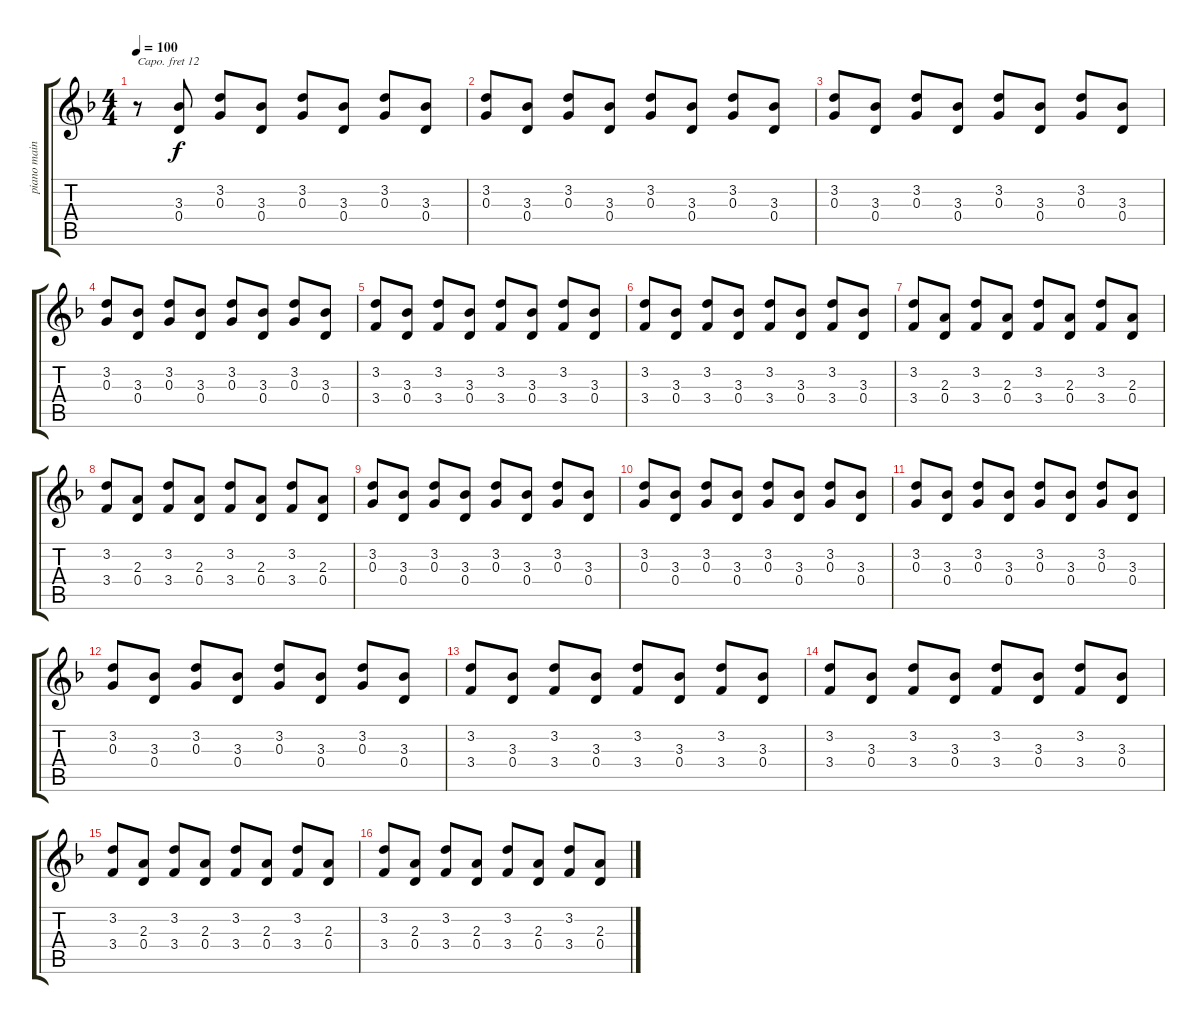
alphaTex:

\track ("piano main gauche" "piano main") {instrument acousticgrandpiano}
\staff {score tabs}
\capo 12
\tuning (E4 B3 G3 D3 A2 E2) {hide}
\ts (4 4)
\tempo 100
\clef g2
\ks f
r.8{dy f instrument acousticgrandpiano} (3.3 0.4).8 (3.2 0.3).8 (3.3 0.4).8 (3.2 0.3).8 (3.3 0.4).8 (3.2 0.3).8 (3.3 0.4).8 |
(3.2 0.3).8 (3.3 0.4).8 (3.2 0.3).8 (3.3 0.4).8 (3.2 0.3).8 (3.3 0.4).8 (3.2 0.3).8 (3.3 0.4).8 |
(3.2 0.3).8 (3.3 0.4).8 (3.2 0.3).8 (3.3 0.4).8 (3.2 0.3).8 (3.3 0.4).8 (3.2 0.3).8 (3.3 0.4).8 |
(3.2 0.3).8 (3.3 0.4).8 (3.2 0.3).8 (3.3 0.4).8 (3.2 0.3).8 (3.3 0.4).8 (3.2 0.3).8 (3.3 0.4).8 |
(3.2 3.4).8 (3.3 0.4).8 (3.2 3.4).8 (3.3 0.4).8 (3.2 3.4).8 (3.3 0.4).8 (3.2 3.4).8 (3.3 0.4).8 |
(3.2 3.4).8 (3.3 0.4).8 (3.2 3.4).8 (3.3 0.4).8 (3.2 3.4).8 (3.3 0.4).8 (3.2 3.4).8 (3.3 0.4).8 |
(3.2 3.4).8 (2.3 0.4).8 (3.2 3.4).8 (2.3 0.4).8 (3.2 3.4).8 (2.3 0.4).8 (3.2 3.4).8 (2.3 0.4).8 |
(3.2 3.4).8 (2.3 0.4).8 (3.2 3.4).8 (2.3 0.4).8 (3.2 3.4).8 (2.3 0.4).8 (3.2 3.4).8 (2.3 0.4).8 |
(3.2 0.3).8 (3.3 0.4).8 (3.2 0.3).8 (3.3 0.4).8 (3.2 0.3).8 (3.3 0.4).8 (3.2 0.3).8 (3.3 0.4).8 |
(3.2 0.3).8 (3.3 0.4).8 (3.2 0.3).8 (3.3 0.4).8 (3.2 0.3).8 (3.3 0.4).8 (3.2 0.3).8 (3.3 0.4).8 |
(3.2 0.3).8 (3.3 0.4).8 (3.2 0.3).8 (3.3 0.4).8 (3.2 0.3).8 (3.3 0.4).8 (3.2 0.3).8 (3.3 0.4).8 |
(3.2 0.3).8 (3.3 0.4).8 (3.2 0.3).8 (3.3 0.4).8 (3.2 0.3).8 (3.3 0.4).8 (3.2 0.3).8 (3.3 0.4).8 |
(3.2 3.4).8 (3.3 0.4).8 (3.2 3.4).8 (3.3 0.4).8 (3.2 3.4).8 (3.3 0.4).8 (3.2 3.4).8 (3.3 0.4).8 |
(3.2 3.4).8 (3.3 0.4).8 (3.2 3.4).8 (3.3 0.4).8 (3.2 3.4).8 (3.3 0.4).8 (3.2 3.4).8 (3.3 0.4).8 |
(3.2 3.4).8 (2.3 0.4).8 (3.2 3.4).8 (2.3 0.4).8 (3.2 3.4).8 (2.3 0.4).8 (3.2 3.4).8 (2.3 0.4).8 |
(3.2 3.4).8 (2.3 0.4).8 (3.2 3.4).8 (2.3 0.4).8 (3.2 3.4).8 (2.3 0.4).8 (3.2 3.4).8 (2.3 0.4).8
